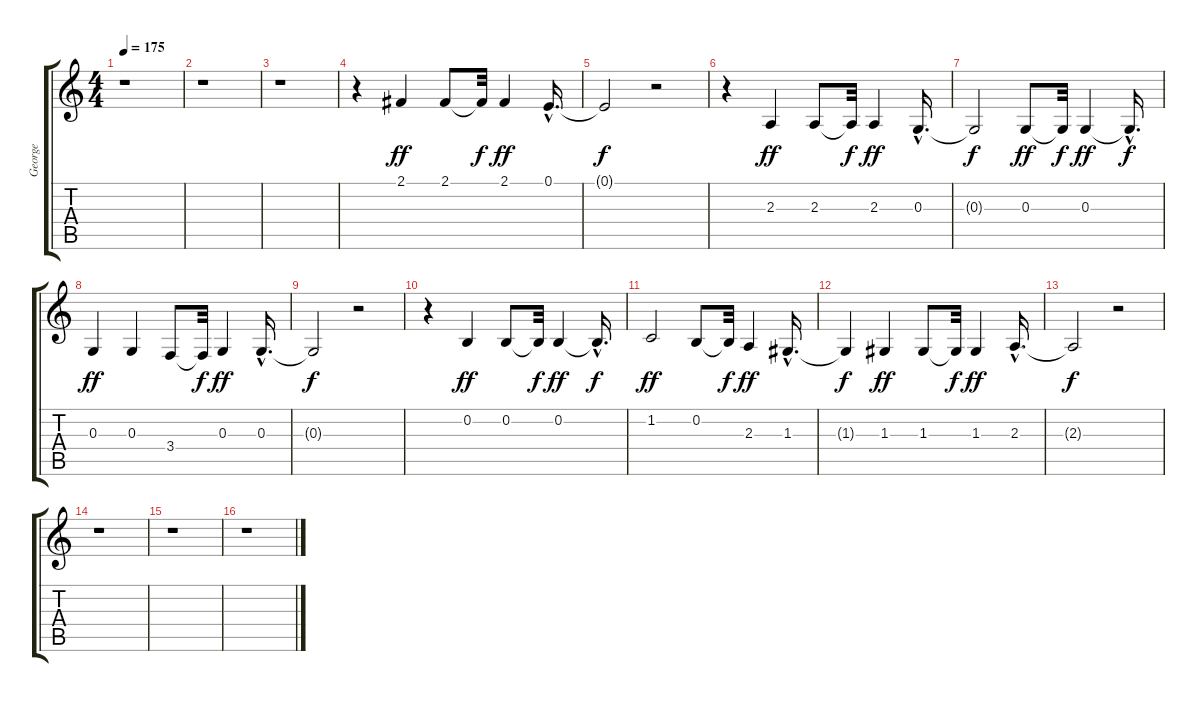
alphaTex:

\track ("George" "George") {instrument synthvoice}
\staff {score tabs}
\tuning (E4 B3 G3 D3 A2 E2) {hide}
\ts (4 4)
\tempo 175
\clef g2
\ks c
r.1{dy f} |
r.1 |
r.1 |
r.4 2.1.4{dy ff} 2.1.8 2.1{t}.32{dy f} 2.1.4{dy ff} 0.1{hac}.16{d} |
0.1{t}.2{dy f} r.2 |
r.4 2.3.4{dy ff} 2.3.8 2.3{t}.32{dy f} 2.3.4{dy ff} 0.3{hac}.16{d} |
0.3{t}.2{dy f} 0.3.8{dy ff} 0.3{t}.32{dy f} 0.3.4{dy ff} 0.3{hac t}.16{d dy f} |
0.3.4{dy ff} 0.3.4 3.4.8 3.4{t}.32{dy f} 0.3.4{dy ff} 0.3{hac}.16{d} |
0.3{t}.2{dy f} r.2 |
r.4 0.2.4{dy ff} 0.2.8 0.2{t}.32{dy f} 0.2.4{dy ff} 0.2{hac t}.16{d dy f} |
1.2.2{dy ff} 0.2.8 0.2{t}.32{dy f} 2.3.4{dy ff} 1.3{hac}.16{d} |
1.3{t}.4{dy f} 1.3.4{dy ff} 1.3.8 1.3{t}.32{dy f} 1.3.4{dy ff} 2.3{hac}.16{d} |
2.3{t}.2{dy f} r.2 |
r.1 |
r.1 |
r.1
